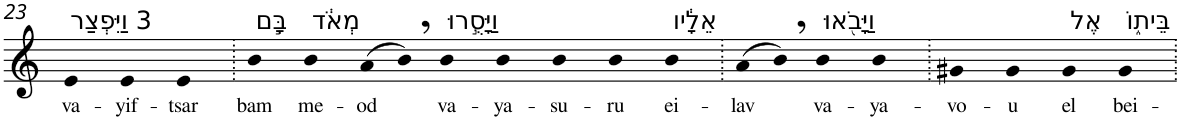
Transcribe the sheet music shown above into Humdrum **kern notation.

**kern	**text
*part1	*part1
*staff1	*staff1
*I"Piano	*
*I'Pno	*
!!LO:PB:g=z
*clefG2	*
*k[]	*
=23	=23
!LO:TX:a:t=3 וַיִּפְצַר	!
!	!LO:LY:b
4e	va-
!	!LO:LY:b
4e	-yif-
!	!LO:LY:b
4e	-tsar
=24.	=24.
!LO:TX:a:t=בָּ֣ם	!
!	!LO:LY:b
4b	bam
!LO:TX:a:t=מְאֹ֔ד	!
!	!LO:LY:b
4b	me-
!	!LO:LY:b
(>8a	-od
8b,)	.
!LO:TX:a:t=וַיָּסֻ֣רוּ	!
!	!LO:LY:b
4b	va-
!	!LO:LY:b
4b	-ya-
!	!LO:LY:b
4b	-su-
!	!LO:LY:b
4b	-ru
!LO:TX:a:t=אֵלָ֔יו	!
!	!LO:LY:b
4b	ei-
=25.	=25.
!	!LO:LY:b
(>8a	-lav
8b,)	.
!LO:TX:a:t=וַיָּבֹ֖אוּ	!
!	!LO:LY:b
4b	va-
!	!LO:LY:b
4b	-ya-
=26.	=26.
!	!LO:LY:b
4g#X	-vo-
!	!LO:LY:b
4g#	-u
!LO:TX:a:t=אֶל	!
!	!LO:LY:b
4g#	el
!LO:TX:a:t=בֵּית֑וֹ	!
!	!LO:LY:b
4g#	bei-
=.	=.
*-	*-
